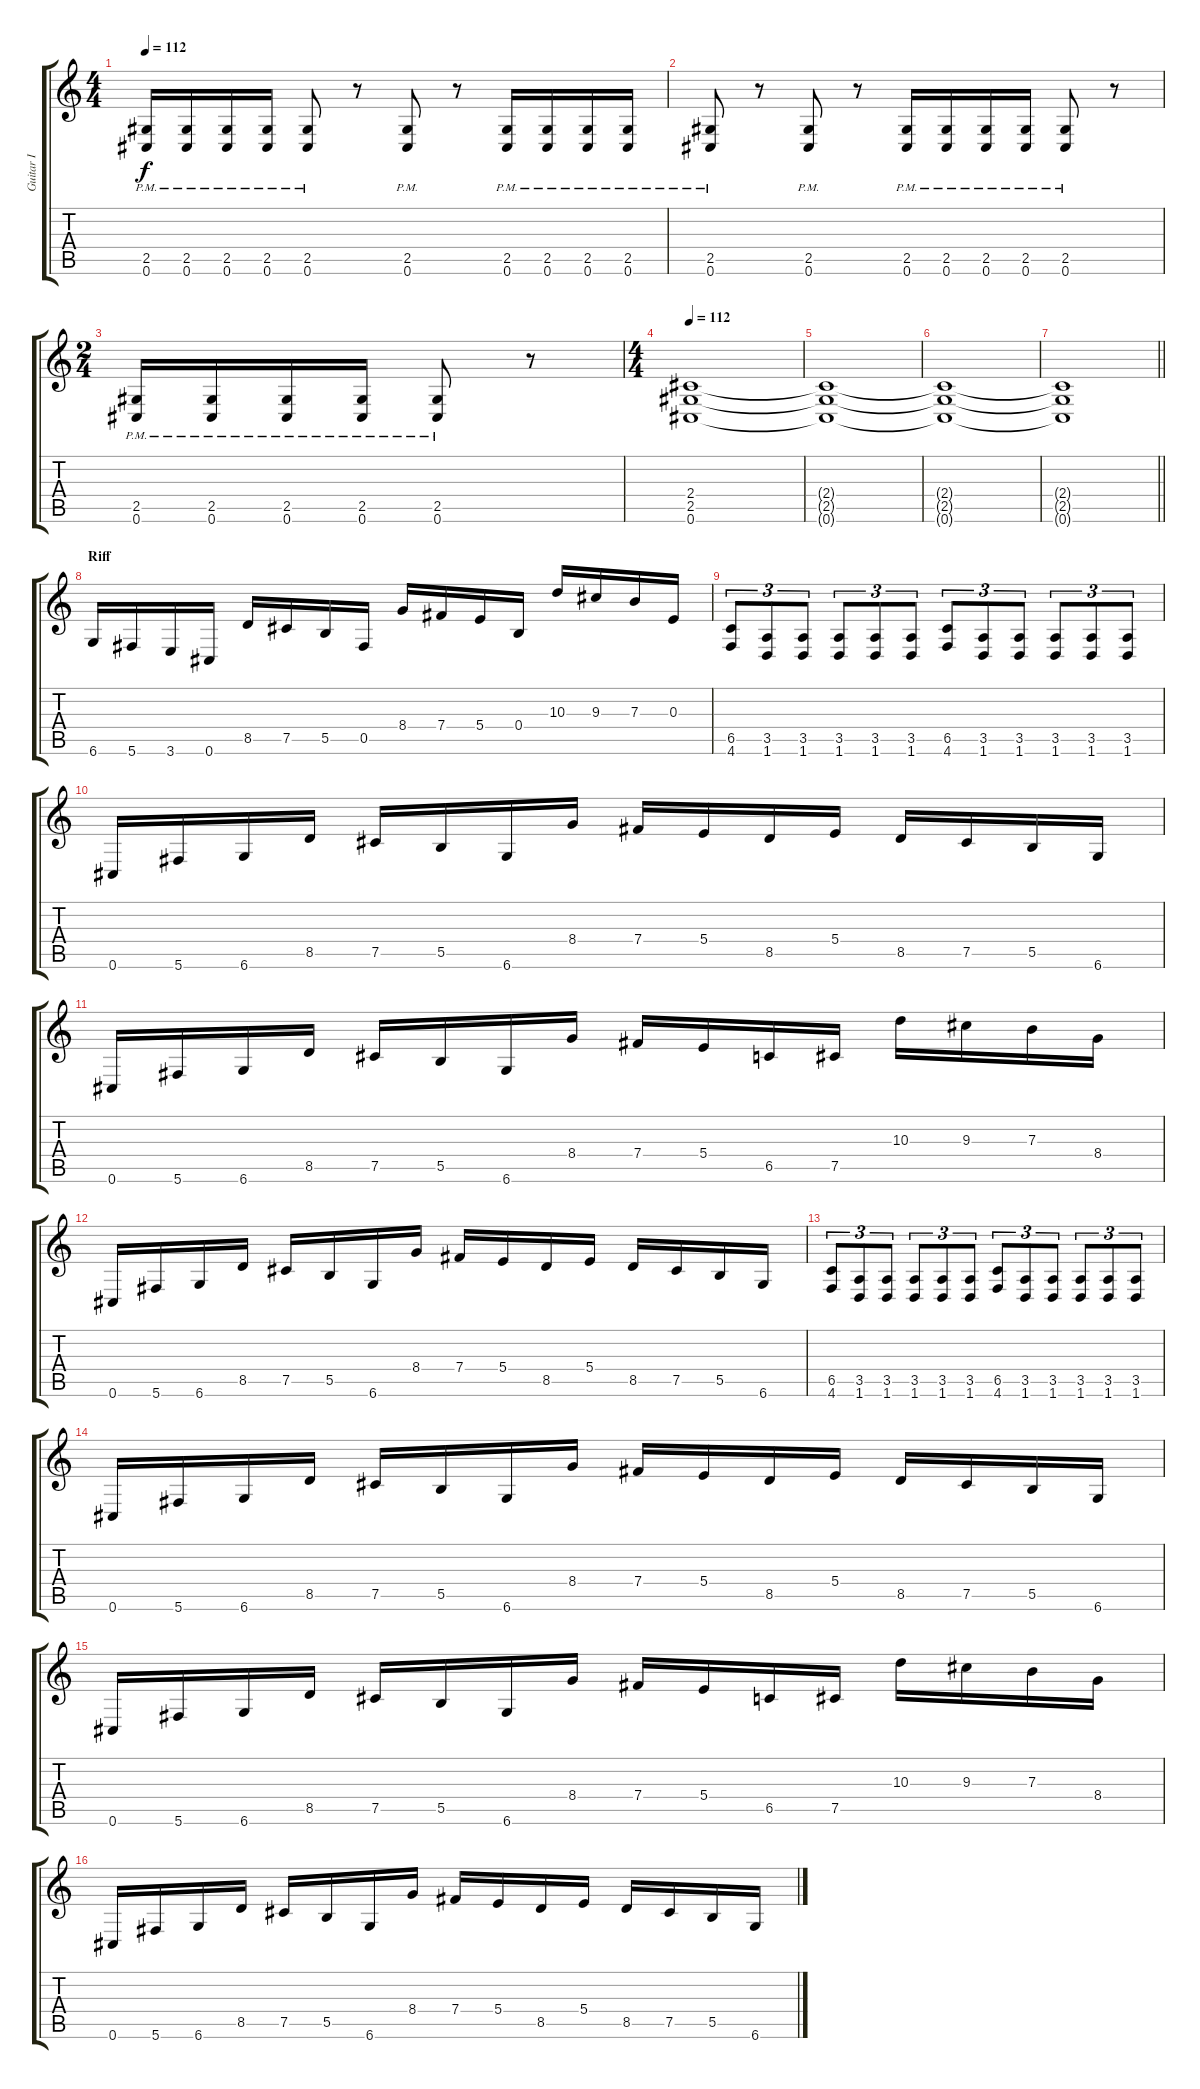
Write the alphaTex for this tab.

\track ("Guitar I" "Guitar I") {instrument distortionguitar}
\staff {score tabs}
\tuning (Db4 Ab3 E3 B2 Gb2 Db2) {hide}
\ts (4 4)
\tempo 112
\clef g2
\ks c
(2.5{pm} 0.6{pm}).16{dy f} (2.5{pm} 0.6{pm}).16 (2.5{pm} 0.6{pm}).16 (2.5{pm} 0.6{pm}).16 (2.5{pm} 0.6{pm}).8 r.8 (2.5{pm} 0.6{pm}).8 r.8 (2.5{pm} 0.6{pm}).16 (2.5{pm} 0.6{pm}).16 (2.5{pm} 0.6{pm}).16 (2.5{pm} 0.6{pm}).16 |
(2.5{pm} 0.6{pm}).8 r.8 (2.5{pm} 0.6{pm}).8 r.8 (2.5{pm} 0.6{pm}).16 (2.5{pm} 0.6{pm}).16 (2.5{pm} 0.6{pm}).16 (2.5{pm} 0.6{pm}).16 (2.5{pm} 0.6{pm}).8 r.8 |
\ts (2 4)
(2.5{pm} 0.6{pm}).16 (2.5{pm} 0.6{pm}).16 (2.5{pm} 0.6{pm}).16 (2.5{pm} 0.6{pm}).16 (2.5{pm} 0.6{pm}).8 r.8 |
\ts (4 4)
\tempo 112
(2.4 2.5 0.6).1 |
(2.4{t} 2.5{t} 0.6{t}).1 |
(2.4{t} 2.5{t} 0.6{t}).1 |
\barLineRight lightlight
(2.4{t} 2.5{t} 0.6{t}).1 |
\section ("" "Riff")
6.6.16 5.6.16 3.6.16 0.6.16 8.5.16 7.5.16 5.5.16 0.5.16 8.4.16 7.4.16 5.4.16 0.4.16 10.3.16 9.3.16 7.3.16 0.3.16 |
(6.5 4.6).8{tu (3 2)} (3.5 1.6).8{tu (3 2)} (3.5 1.6).8{tu (3 2)} (3.5 1.6).8{tu (3 2)} (3.5 1.6).8{tu (3 2)} (3.5 1.6).8{tu (3 2)} (6.5 4.6).8{tu (3 2)} (3.5 1.6).8{tu (3 2)} (3.5 1.6).8{tu (3 2)} (3.5 1.6).8{tu (3 2)} (3.5 1.6).8{tu (3 2)} (3.5 1.6).8{tu (3 2)} |
0.6.16 5.6.16 6.6.16 8.5.16 7.5.16 5.5.16 6.6.16 8.4.16 7.4.16 5.4.16 8.5.16 5.4.16 8.5.16 7.5.16 5.5.16 6.6.16 |
0.6.16 5.6.16 6.6.16 8.5.16 7.5.16 5.5.16 6.6.16 8.4.16 7.4.16 5.4.16 6.5.16 7.5.16 10.3.16 9.3.16 7.3.16 8.4.16 |
0.6.16 5.6.16 6.6.16 8.5.16 7.5.16 5.5.16 6.6.16 8.4.16 7.4.16 5.4.16 8.5.16 5.4.16 8.5.16 7.5.16 5.5.16 6.6.16 |
(6.5 4.6).8{tu (3 2)} (3.5 1.6).8{tu (3 2)} (3.5 1.6).8{tu (3 2)} (3.5 1.6).8{tu (3 2)} (3.5 1.6).8{tu (3 2)} (3.5 1.6).8{tu (3 2)} (6.5 4.6).8{tu (3 2)} (3.5 1.6).8{tu (3 2)} (3.5 1.6).8{tu (3 2)} (3.5 1.6).8{tu (3 2)} (3.5 1.6).8{tu (3 2)} (3.5 1.6).8{tu (3 2)} |
0.6.16 5.6.16 6.6.16 8.5.16 7.5.16 5.5.16 6.6.16 8.4.16 7.4.16 5.4.16 8.5.16 5.4.16 8.5.16 7.5.16 5.5.16 6.6.16 |
0.6.16 5.6.16 6.6.16 8.5.16 7.5.16 5.5.16 6.6.16 8.4.16 7.4.16 5.4.16 6.5.16 7.5.16 10.3.16 9.3.16 7.3.16 8.4.16 |
0.6.16 5.6.16 6.6.16 8.5.16 7.5.16 5.5.16 6.6.16 8.4.16 7.4.16 5.4.16 8.5.16 5.4.16 8.5.16 7.5.16 5.5.16 6.6.16
